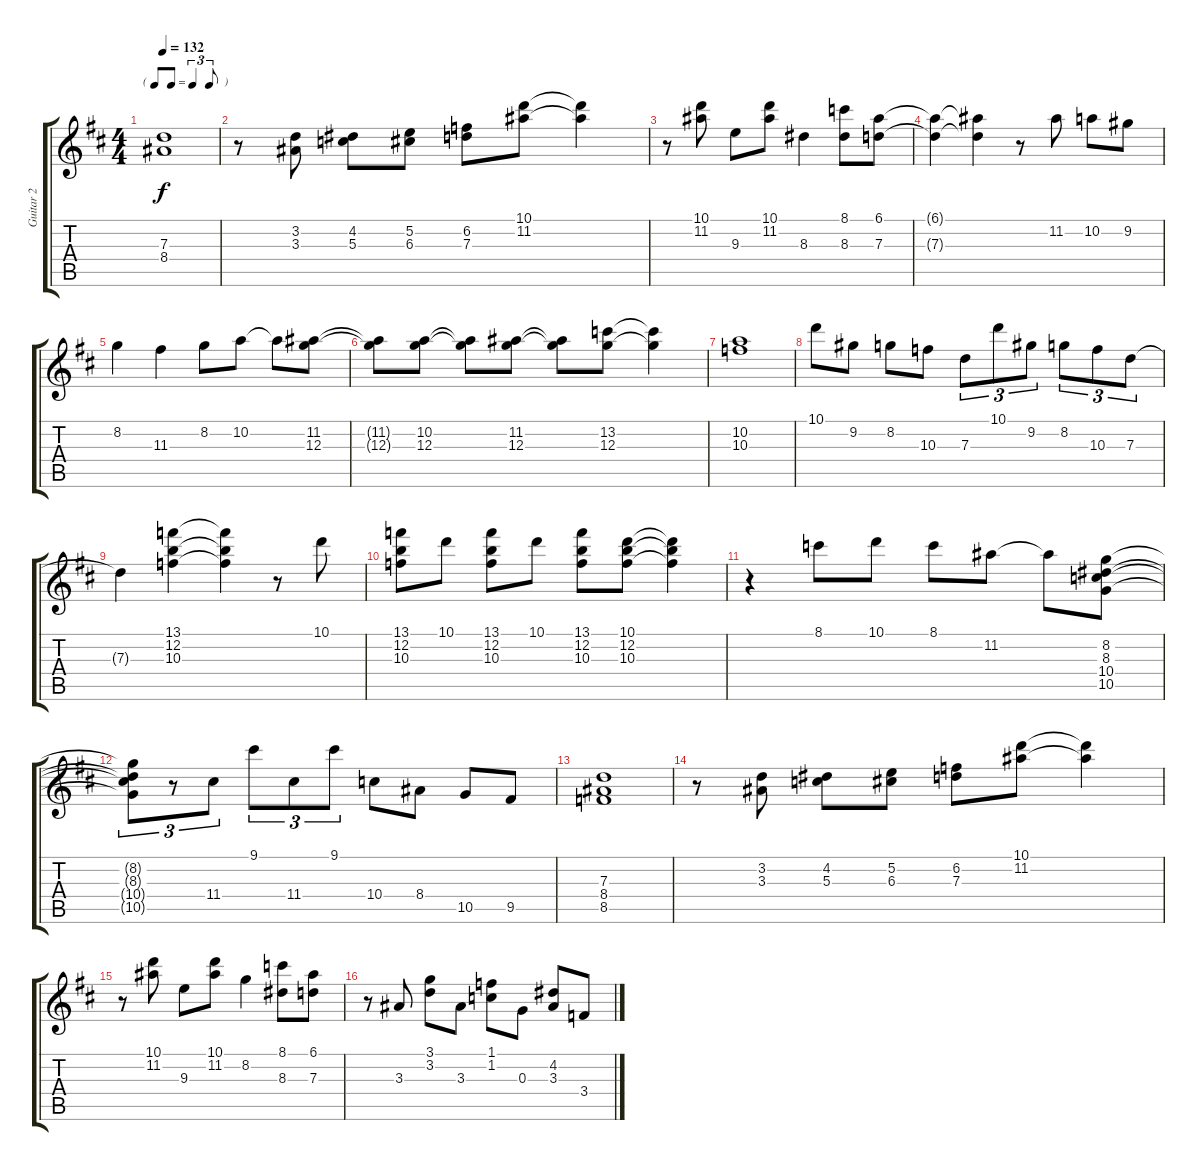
\track ("Guitar 2" "Guitar 2") {instrument acousticguitarsteel}
\staff {score tabs}
\tuning (E4 B3 G3 D3 A2 D2) {hide}
\ts (4 4)
\tf triplet8th
\tempo 132
\clef g2
\ks d
(7.3{t} 8.4{t}).1{dy f} |
r.8 (3.2 3.3).8 (4.2 5.3).8 (5.2 6.3).8 (6.2 7.3).8 (10.1 11.2).8 (10.1{t} 11.2{t}).4 |
r.8 (10.1 11.2).8 9.3.8 (10.1 11.2).8 8.3.4 (8.1 8.3).8 (6.1 7.3).8 |
(6.1{t} 7.3{t}).4 (6.1{t} 7.3{t}).4 r.8 11.2.8 10.2.8 9.2.8 |
8.2.4 11.3.4 8.2.8 10.2.8 10.2{t}.8 (11.2 12.3).8 |
(11.2{t} 12.3{t}).8 (10.2 12.3).8 (10.2{t} 12.3{t}).8 (11.2 12.3).8 (11.2{t} 12.3{t}).8 (13.2 12.3).8 (13.2{t} 12.3{t}).4 |
(10.2 10.3).1 |
10.1.8 9.2.8 8.2.8 10.3.8 7.3.8{tu (3 2)} 10.1.8{tu (3 2)} 9.2.8{tu (3 2)} 8.2.8{tu (3 2)} 10.3.8{tu (3 2)} 7.3.8{tu (3 2)} |
7.3{t}.4 (13.1 12.2 10.3).4 (13.1{t} 12.2{t} 10.3{t}).4 r.8 10.1.8 |
(13.1 12.2 10.3).8 10.1.8 (13.1 12.2 10.3).8 10.1.8 (13.1 12.2 10.3).8 (10.1 12.2 10.3).8 (10.1{t} 12.2{t} 10.3{t}).4 |
r.4 8.1.8 10.1.8 8.1.8 11.2.8 11.2{t}.8 (8.2 8.3 10.4 10.5).8 |
(8.2{t} 8.3{t} 10.4{t} 10.5{t}).8{tu (3 2)} r.8{tu (3 2)} 11.4.8{tu (3 2)} 9.1.8{tu (3 2)} 11.4.8{tu (3 2)} 9.1.8{tu (3 2)} 10.4.8 8.4.8 10.5.8 9.5.8 |
(7.3 8.4 8.5).1 |
r.8 (3.2 3.3).8 (4.2 5.3).8 (5.2 6.3).8 (6.2 7.3).8 (10.1 11.2).8 (10.1{t} 11.2{t}).4 |
r.8 (10.1 11.2).8 9.3.8 (10.1 11.2).8 8.2.4 (8.1 8.3).8 (6.1 7.3).8 |
r.8 3.3.8 (3.1 3.2).8 3.3.8 (1.1 1.2).8 0.3.8 (4.2 3.3).8 3.4.8
